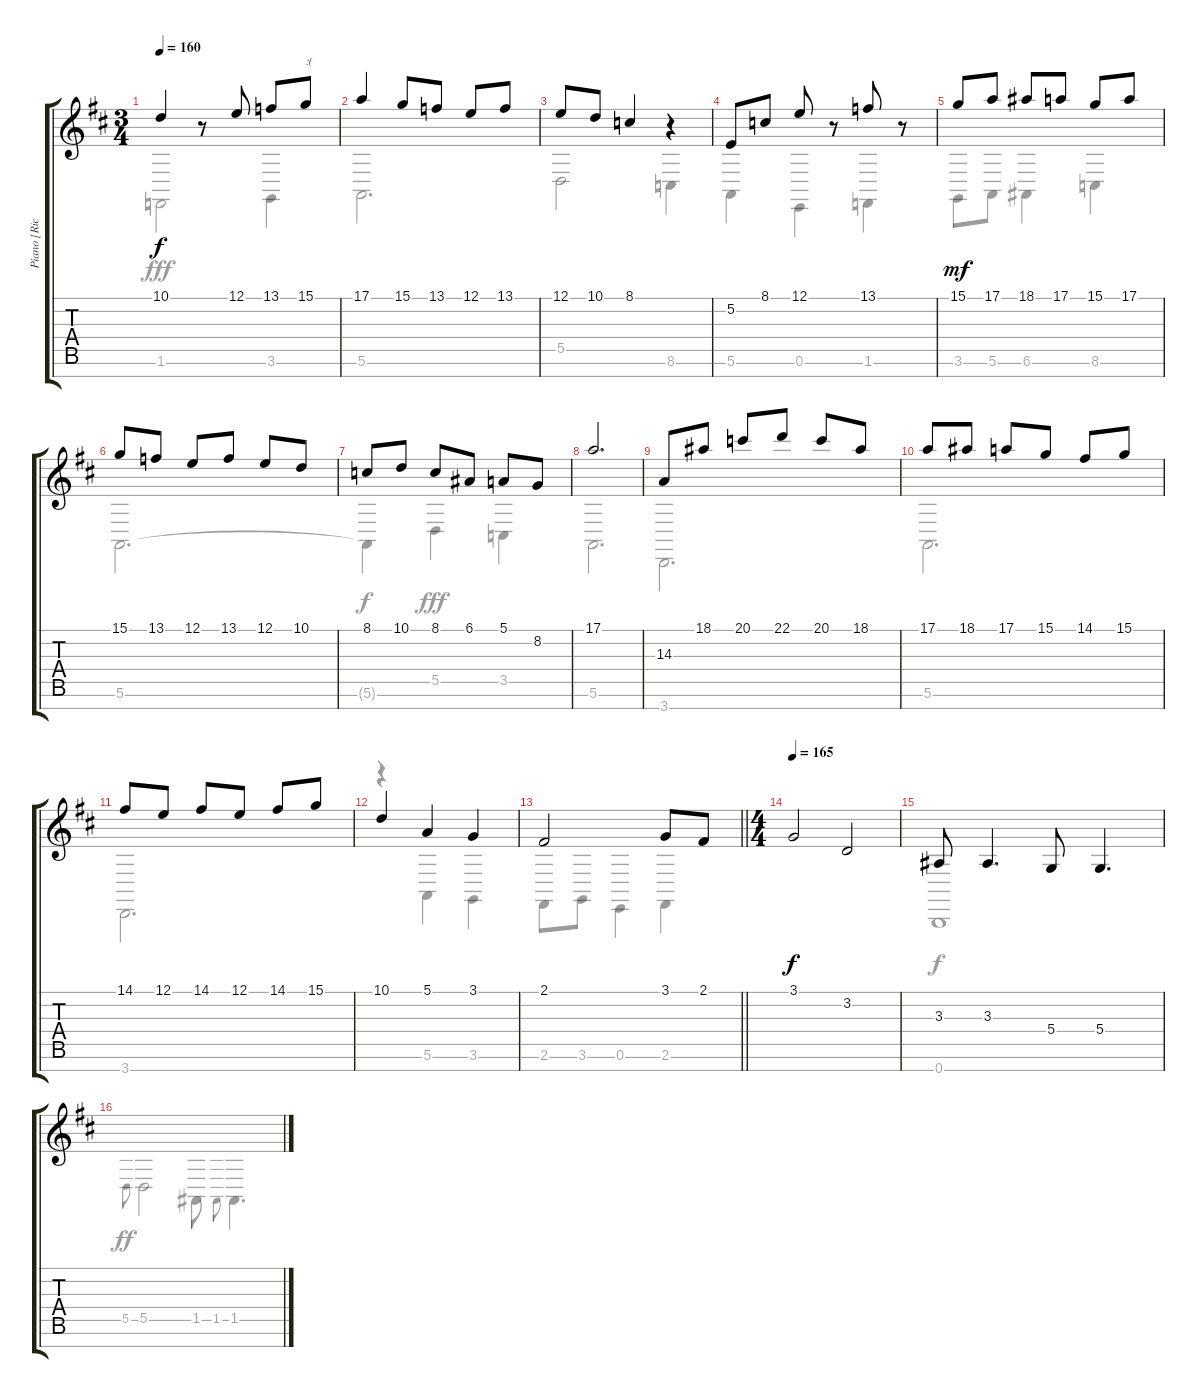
\track ("Piano [Richard Wright]" "Piano [Ric") {instrument acousticgrandpiano}
\staff {score tabs}
\tuning (E4 B3 G3 D3 A2 E2 B1) {hide}
\voice
\ts (3 4)
\tempo 160
\clef g2
\ks d
10.1.4{dy f} r.8 12.1.8 13.1.8 15.1.8{txt ":("} |
17.1.4 15.1.8 13.1.8 12.1.8 13.1.8 |
12.1.8 10.1.8 8.1.4 r.4 |
5.2.8 8.1.8 12.1.8 r.8 13.1.8 r.8 |
15.1.8{dy mf} 17.1.8 18.1.8 17.1.8 15.1.8 17.1.8 |
15.1.8 13.1.8 12.1.8 13.1.8 12.1.8 10.1.8 |
8.1.8 10.1.8 8.1.8 6.1.8 5.1.8 8.2.8 |
17.1.2{d} |
14.3.8 18.1.8 20.1.8 22.1.8 20.1.8 18.1.8 |
17.1.8 18.1.8 17.1.8 15.1.8 14.1.8 15.1.8 |
14.1.8 12.1.8 14.1.8 12.1.8 14.1.8 15.1.8 |
10.1.4 5.1.4 3.1.4 |
\barLineRight lightlight
2.1.2 3.1.8 2.1.8 |
\ts (4 4)
\tempo 165
3.1.2{dy f} 3.2.2 |
3.3.8 3.3.4{d} 5.4.8 5.4.4{d} |
\voice
\clef g2
\ottava regular
\simile none
\ks d
1.6.2{dy fff} 3.6.4 |
5.6.2{d} |
5.5.2 8.6.4 |
5.6.4 0.6.4 1.6.4 |
3.6.8 5.6.8 6.6.4 8.6.4 |
5.6.2{d} |
5.6{t}.4{dy f} 5.5.4{dy fff} 3.5.4 |
5.6.2{d} |
3.7.2{d} |
5.6.2{d} |
3.7.2{d} |
r.4 5.6.4 3.6.4 |
\barLineRight lightlight
2.6.8 3.6.8 0.6.4 2.6.4 |
|
0.7.1{dy f} |
5.5.8{gr onbeat dy ff} 5.5.2 1.5.8 1.5.8{gr onbeat} 1.5.4{d}
